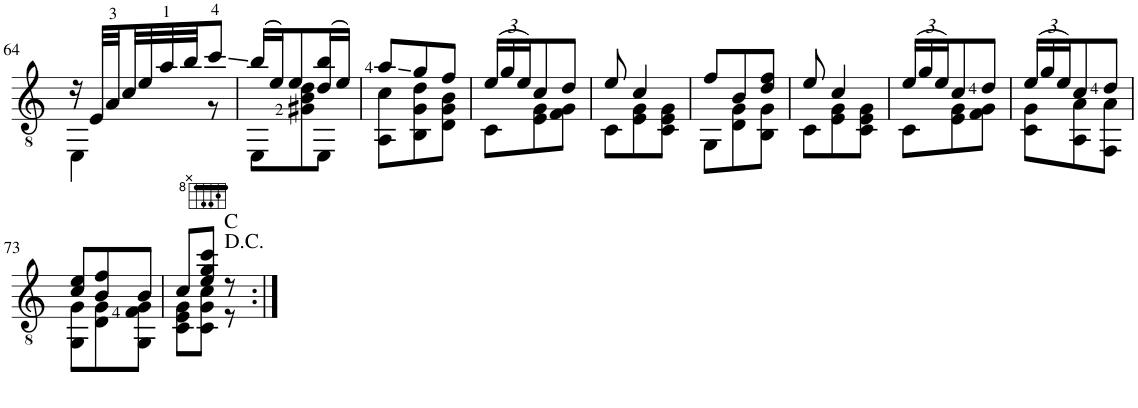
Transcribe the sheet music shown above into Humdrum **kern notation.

**kern
*part1
*staff1
*I"Guitar
*I'Guit.
!!LO:PB:g=z
*clefGv2
*k[]
*M3/8
=64
*^
16r	4EE\
32E/LLL	.
32A/	.
32c/	.
32e/	.
32a/	.
32b/JJ	.
8cc/J	8r
=65	=65
(16b/LL	8EE\L
16e/J)	.
8e/	8G#X\ 8B\ 8d\
(16d/ 16b/L	8EE\J
16e/JJ)	.
=66	=66
8a/L	8AA\ 8c\L
8g/	8BB\ 8G\ 8d\
8f/J	8D\ 8G\ 8B\J
=67	=67
*Xbrackettup	*
(24e/LL	8C\L
24g/	.
24e/J)	.
8c/	8E\ 8G\
8d/J	8F\ 8G\J
=68	=68
8e/	8C\L
4c/	8E\ 8G\
.	8C\ 8E\ 8G\J
=69	=69
8f/L	8GG\L
8B/	8D\ 8G\
8d/ 8f/J	8BB\ 8G\J
=70	=70
8e/	8C\L
4c/	8E\ 8G\
.	8C\ 8E\ 8G\J
=71	=71
(24e/LL	8C\L
24g/	.
24e/J)	.
8c/	8E\ 8G\
8d/J	8F\ 8G\J
=72	=72
(24e/LL	8C\ 8G\L
24g/	.
24e/J)	.
8c/	8AA\ 8A\
8d/J	8FF\ 8A\J
!!LO:LB:g=z	!!
=73	=73
8c/ 8e/L	8GG\ 8G\L
8B/ 8f/	8D\ 8G\
8B/J	8GG\ 8F\ 8G\J
=74	=74
8c/L	8C\ 8E\ 8G\L
8e/ 8g/ 8cc/J	8C\ 8G\ 8c\J
!LO:TX:a:t=C	!
8r	8r
*v	*v
=:|!
*-
